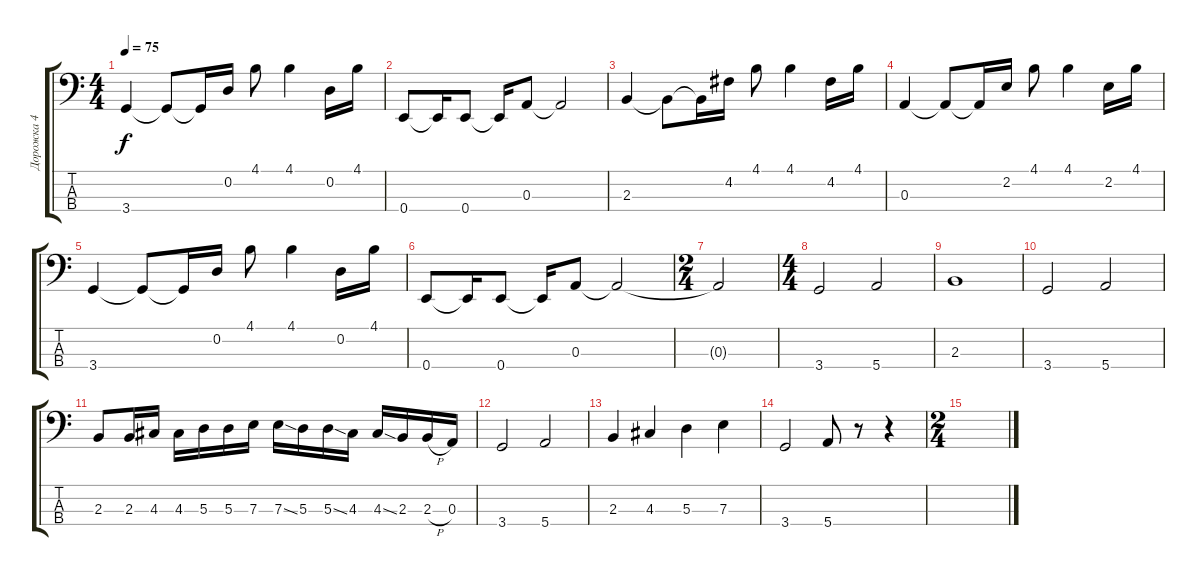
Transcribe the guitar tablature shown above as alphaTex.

\track ("Дорожка 4" "Дорожка 4") {instrument electricbassfinger}
\staff {score tabs}
\tuning (G2 D2 A1 E1) {hide}
\ts (4 4)
\tempo 75
\clef f4
\ks c
3.4.4{dy f} 3.4{t}.8 3.4{t}.16 0.2.16 4.1.8 4.1.4 0.2.16 4.1.16 |
0.4.8 0.4{t}.16 0.4.8 0.4{t}.16 0.3.8 0.3{t}.2 |
2.3.4 2.3{t}.8 2.3{t}.16 4.2.16 4.1.8 4.1.4 4.2.16 4.1.16 |
0.3.4 0.3{t}.8 0.3{t}.16 2.2.16 4.1.8 4.1.4 2.2.16 4.1.16 |
3.4.4 3.4{t}.8 3.4{t}.16 0.2.16 4.1.8 4.1.4 0.2.16 4.1.16 |
0.4.8 0.4{t}.16 0.4.8 0.4{t}.16 0.3.8 0.3{t}.2 |
\ts (2 4)
0.3{t}.2 |
\ts (4 4)
3.4.2 5.4.2 |
2.3.1 |
3.4.2 5.4.2 |
2.3.8 2.3.16 4.3.16 4.3.16 5.3.16 5.3.16 7.3.16 7.3{ss}.16 5.3.16 5.3{ss}.16 4.3.16 4.3{ss}.16 2.3.16 2.3{h}.16 0.3.16 |
3.4.2 5.4.2 |
2.3.4 4.3.4 5.3.4 7.3.4 |
3.4.2 5.4.8 r.8 r.4 |
\ts (2 4)
